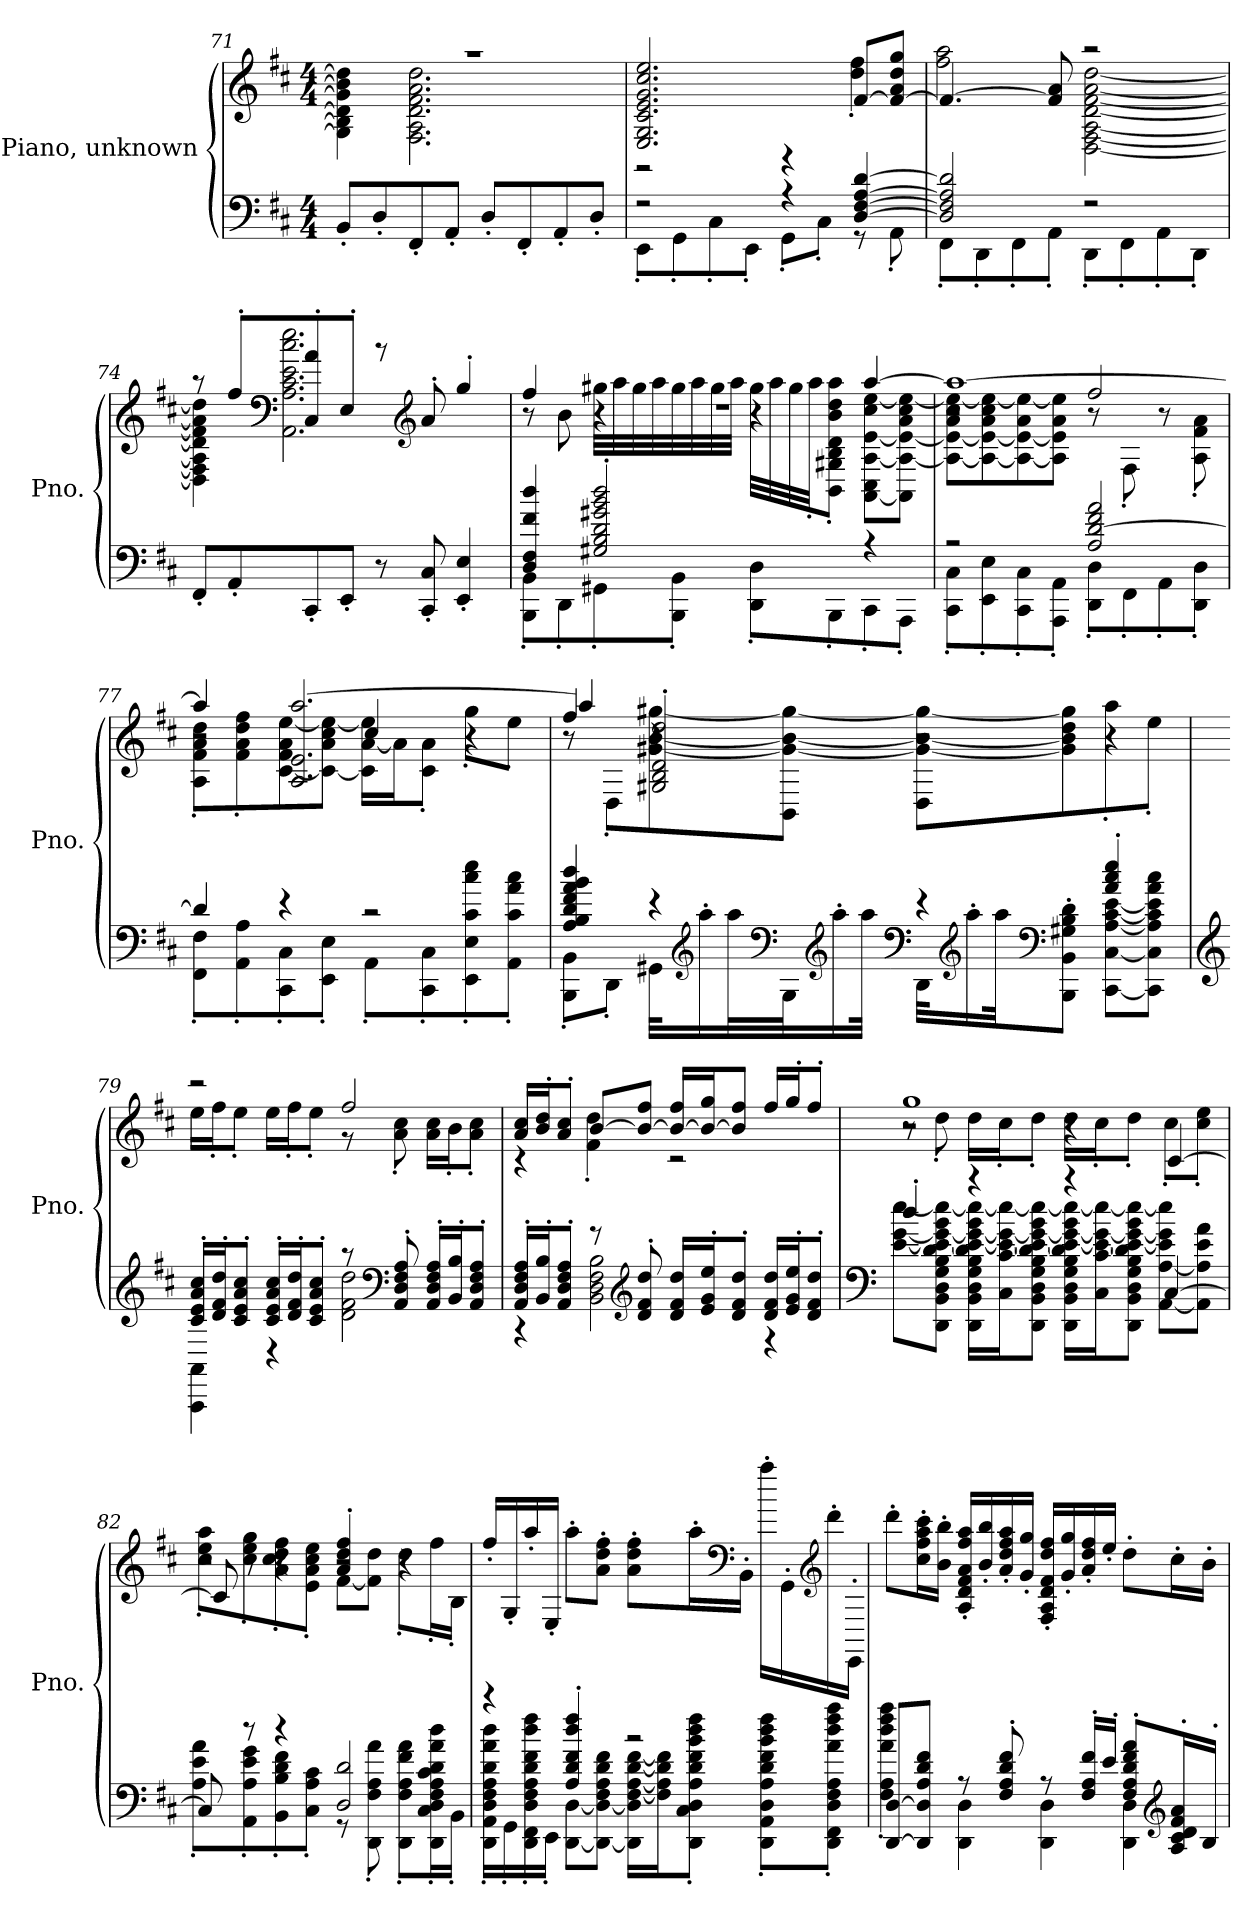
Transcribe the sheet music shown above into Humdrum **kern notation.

**kern	**kern
*part1	*part1
*staff2	*staff1
*I"Piano, unknown	*
*I'Pno.	*
!!LO:LB:g=z
*clefF4	*clefG2
*k[f#c#]	*k[f#c#]
*M4/4	*M4/4
=71	=71
*	*^
8BB'/L	1r	4G\] 4B\] 4d\] 4g\] 4b\] 4dd\]
8D'/	.	.
8FF#'/	.	2.F#\ 2.A\ 2.d\ 2.f#\ 2.a\ 2.dd\
8AA'/J	.	.
8D'/L	.	.
8FF#'/	.	.
8AA'/	.	.
8D'/J	.	.
=72	=72	=72
*^	*	*
2r	8EE'\L	2.E/ 2.G/ 2.c#/ 2.e/ 2.g/ 2.cc#/ 2.ee/	2r
.	8GG'\	.	.
.	8C#'\	.	.
.	8EE'\J	.	.
4r	8GG'\L	.	4r
.	8C#'\J	.	.
[4D/ [4F#/ [4A/ [4d/	8r	[8f#/L	4dd\' 4ff#\'
.	8AA'\	8f#/_ 8a/ 8dd/ 8gg/J	.
=73	=73	=73	=73
2D/] 2F#/] 2A/] 2d/]	8FF#'\L	4.f#/_	2ff#\ 2aa\
.	8DD'\	.	.
.	8FF#'\	.	.
.	8AA'\J	8f#/] 8a/	.
2r	8DD'\L	2r	[2D\ [2F#\ [2A\ [2d\ [2f#\ [2a\ [2dd\
.	8FF#'\	.	.
.	8AA'\	.	.
.	8DD'\J	.	.
*v	*v	*	*
=74	=74	=74
8FF#'/L	8r	4D\] 4F#\] 4A\] 4d\] 4f#\] 4a\] 4dd\]
8AA'/	8ff#'/L	.
*	*clefF4	*
8CC#'/	8C#/' 8a/'	2.AA\ 2.A\ 2.c#\ 2.e\ 2.cc#\ 2.ee\
8EE'/J	8E'/J	.
8r	8r	.
*	*clefG2	*
8CC#/' 8C#/'	8a'/	.
4EE/' 4E/'	4gg'/	.
!!LO:PB:g=z
=75	=75	=75
*^	*	*^
4D/ 4F#/ 4f#/ 4dd/	8BBB\' 8BB\'L	1r	8r	4ff#/
.	8DD'\	.	8b\	.
2G#X/' 2B/' 2d/' 2g#X/' 2b/' 2dd/'	8GG#X'\	.	32gg#X\LLL	4r
.	.	.	32aa\	.
.	.	.	32gg#\	.
.	.	.	32aa\	.
.	8BBB\' 8BB\'J	.	32gg#\	.
.	.	.	32aa\	.
.	.	.	32gg#\	.
.	.	.	32aa\JJJ	.
.	8DD\' 8D\'L	.	32gg#\LLL	4r
.	.	.	32aa\	.
.	.	.	32gg#\	.
.	.	.	32aa'\JJ	.
.	8BBB'\	.	8BB\' 8G#X\' 8B\' 8d\' 8b\' 8dd\' 8aa\'J	.
4r	8CC#'\	.	[8AA\ 8C#\ [8A\ [8e\ 8cc#\ [8ee\L	[4aa/
.	8AAA'\J	.	8AA\] 8A\_ 8e\_ 8a\ 8cc#\ 8ee\_J	.
=76	=76	=76	=76	=76
2r	8CC#\' 8C#\'L	2r	8A\_ 8e\_ 8a\ 8cc#\ 8ee\_L	1aa_
.	8EE\' 8E\'	.	8A\_ 8e\_ 8a\ 8cc#\ 8ee\_	.
.	8CC#\' 8C#\'	.	8A\_ 8e\_ 8a\ 8ee\_	.
.	8AAA\' 8AA\'J	.	8A\] 8e\] 8a\ 8ee\]J	.
2A/ [2d/ 2f#/ 2a/	8DD\' 8D\'L	2ff#/	8r	.
.	8FF#'\	.	8F#'\	.
.	8AA'\	.	8r	.
.	8DD\' 8D\'J	.	8A\' 8f#\' 8a\'	.
=77	=77	=77	=77	=77
4d/]	8FF#\' 8F#\'L	2r	8A\' 8f#\' 8a\' 8dd\'L	4aa/]
.	8AA\' 8A\'	.	8f#\' 8a\' 8dd\' 8ff#\'	.
4r	8CC#\' 8C#\'	.	[8c#\ 8f#\ 8a\ [8ee\	2.A/ 2.e/ [2.aa/
.	8EE\' 8E\'J	.	8c#\_ 8a\ 8cc#\ 8ee\_J	.
2r	8AA'\L	4cc#/	16c#\] [16a\ 16ee\]LL	.
.	.	.	16a\J]	.
.	8CC#\' 8C#\'	.	8c#\' 8a\'J	.
.	8EE\' 8E\' 8c#\' 8cc#\' 8ee\'	4r	8gg'\L	.
.	8AA\' 8c#\' 8a\' 8cc#\'J	.	8ee'\J	.
!!LO:LB:g=z	!!	!!
=78	=78	=78	=78	=78
4A/ 4B/ 4d/ 4f#/ 4a/ 4b/ 4dd/	8BBB\' 8BB\'L	4ff#/	8r	4aa/]
.	8DD'\J	.	8D'\L	.
4r	32GG#X\KLL	4r	[8g#X\ [8b\ [8gg#X\	2G#X/' 2B/' 2d/' 2dd/'
*clefG2	*	*	*	*
.	16aa'\	.	.	.
.	32aa\L	.	.	.
*clefF4	*	*	*	*
.	32BBB\J	.	8BB\ 8g#\_ 8b\_ 8gg#\_J	.
*clefG2	*	*	*	*
.	16aa'\	.	.	.
.	32aa\JJk	.	.	.
*clefF4	*	*	*	*
4r	32DD\KLL	2r	8D\ 8g#\_ 8b\_ 8gg#\_L	.
*clefG2	*	*	*	*
.	16aa'\	.	.	.
.	32aa\JK	.	.	.
*clefF4	*	*	*	*
.	8BBB\' 8BB\' 8G#X\' 8B\' 8d\'J	.	8g#\] 8b\] 8dd\ 8gg#\]	.
4a/' 4cc#/' 4ee/'	[8CC#\ [8C#\ [8A\ [8c#\ [8e\L	.	8aa'\	4r
.	8CC#\] 8C#\] 8A\] 8c#\] 8e\] 8a\ 8cc#\J	.	8ee'\J	.
*	*	*v	*v	*v
=79	=79	=79
*clefG2	*	*
*	*	*^
16c#/' 16e/' 16a/' 16cc#/'LL	4AAA\ 4AA\	2r	16ee\LL
16d/' 16f#/' 16dd/'J	.	.	16ff#'\J
8c#/' 8e/' 8a/' 8cc#/'J	.	.	8ee'\J
16c#/' 16e/' 16a/' 16cc#/'LL	4r	.	16ee\LL
16d/' 16f#/' 16dd/'J	.	.	16ff#'\J
8c#/' 8e/' 8a/' 8cc#/'J	.	.	8ee'\J
8r	2d\ 2f#\ 2dd\	2ff#/	8r
*clefF4	*	*	*
8AA/' 8D/' 8F#/' 8A/'	.	.	8a\' 8cc#\'
16AA/' 16D/' 16F#/' 16A/'LL	.	.	16a\ 16cc#\LL
16BB/' 16B/'J	.	.	16b'\J
8AA/' 8D/' 8F#/' 8A/'J	.	.	8a\' 8cc#\'J
!!LO:LB:g=z	!!
=80	=80	=80	=80
16AA/' 16D/' 16F#/' 16A/'LL	4r	16a/ 16cc#/LL	4r
16BB/' 16B/'J	.	16b/' 16dd/'J	.
8AA/' 8D/' 8F#/' 8A/'J	.	8a/' 8cc#/'J	.
8r	2BB\ 2D\ 2F#\ 2B\	[8b/L	4f#\' 4dd\'
*clefG2	*	*	*
8d/' 8f#/' 8dd/'	.	8b/_ 8ff#/J	.
16d/ 16f#/ 16dd/LL	.	16b/_ 16ff#/LL	2r
16e/' 16g/' 16ee/'J	.	16b/_ 16gg/J	.
8d/' 8f#/' 8dd/'J	.	8b/] 8ff#/J	.
16d/ 16f#/ 16dd/LL	4r	16ff#/LL	.
16e/' 16g/' 16ee/'J	.	16gg'/J	.
8d/' 8f#/' 8dd/'J	.	8ff#'/J	.
*	*	*v	*v
=81	=81	=81
*clefF4	*	*
*	*	*^
*	*	*	*^
4dd'/	[8e\ [8g\ [8ee\L	1gg	8r	2r
.	8DD\ 8BB\ 8D\ 8G\ 8B\ 8d\ 8e\_ 8g\_ 8b\ 8ee\_J	.	8dd'\	.
4r	16DD\ 16BB\ 16D\ 16G\ 16B\ 16d\ 16e\_ 16g\_ 16b\ 16ee\_LL	.	16dd\LL	.
.	16C#\ 16c#\ 16e\_ 16g\_ 16ee\_J	.	16cc#'\J	.
.	8DD\ 8BB\ 8D\ 8G\ 8B\ 8d\ 8e\_ 8g\_ 8b\ 8ee\_J	.	8dd'\J	.
4r	16DD\ 16BB\ 16D\ 16G\ 16B\ 16d\ 16e\_ 16g\_ 16b\ 16ee\_LL	.	16dd\LL	4r
.	16C#\ 16c#\ 16e\_ 16g\_ 16ee\_J	.	16cc#'\J	.
.	8DD\ 8BB\ 8D\ 8G\ 8B\ 8d\ 8e\_ 8g\_ 8b\ 8ee\_J	.	8dd'\J	.
[4C#/	[8AA\ [8A\ 8e\] 8g\] 8ee\]L	.	8cc#'\L	[4c#/
.	8AA\] 8A\] 8e\ 8a\J	.	8cc#\' 8ee\'J	.
!!LO:LB:g=z	!!	!!
=82	=82	=82	=82	=82
8C#/]	8A\' 8e\' 8a\'L	2r	8cc#\' 8ee\' 8aa\'L	8c#/]
8r	8AA\' 8A\' 8e\' 8g\'	.	8cc#\' 8ee\' 8gg\'	8r
4r	8BB\' 8B\' 8d\' 8f#\'	.	8a\' 8cc#\' 8dd\' 8ff#\'	4r
.	8C#\' 8A\' 8c#\'J	.	8e\' 8a\' 8cc#\' 8ee\'J	.
2D/ 2d/	8r	4a/' 4dd/' 4ff#/'	[8f#\L	2r
.	8DD\' 8F#\' 8A\' 8a\'	.	8f#\] 8dd\J	.
.	8DD\' 8F#\' 8A\' 8f#\' 8a\'L	4r	8dd'\L	.
.	16DD\' 16C#\' 16D\' 16F#\' 16A\' 16c#\' 16d\' 16a\' 16dd\'L	.	16ff#'\L	.
.	16BB'\JJ	.	16B'\JJ	.
*	*	*v	*v	*v
=83	=83	=83
4r	16DD\' 16AA\' 16D\' 16F#\' 16A\' 16d\' 16a\' 16dd\'LL	16ff#'/LL
.	16GG'\	16G'/
.	16DD\' 16FF#\' 16D\' 16F#\' 16A\' 16d\' 16f#\' 16dd\' 16ff#\'	16aa'/
.	16EE'\JJ	16E'/JJ
4A/' 4d/' 4f#/' 4dd/' 4ff#/'	[8DD\ [8D\L	8aa'\L
.	8DD\_ 8D\_ 8F#\ 8A\ 8d\ 8f#\J	8a\' 8dd\' 8ff#\'J
2r	16DD\] 16D\] [16F#\ [16A\ [16d\ [16f#\LL	8a\' 8dd\' 8ff#\'L
.	16F#\] 16A\] 16d\] 16f#\]J	.
.	8DD\' 8C#\' 8D\' 8A\' 8d\' 8f#\' 8b\' 8dd\' 8ff#\'J	16aa'\L
*	*	*clefF4
.	.	16BB'\JJ
.	8DD\' 8AA\' 8D\' 8A\' 8d\' 8f#\' 8b\' 8dd\' 8ff#\'L	16aa'\LL
.	.	16GG'\
*	*	*clefG2
.	8DD\' 8FF#\' 8D\' 8F#\' 8A\' 8a\' 8dd\' 8ff#\' 8aa\'J	16ddd'\
.	.	16EE'\JJ
!!LO:LB:g=z
=84	=84	=84
[8DD/ [8D/L	4F#\' 4A\' 4a\' 4dd\' 4ff#\' 4aa\'	8ddd'\L
8DD/] 8D/] 8A/ 8d/ 8f#/J	.	16cc#\' 16ff#\' 16aa\' 16ccc#\'L
.	.	16b\' 16bb\'JJ
8r	4DD\ 4D\	16A/' 16d/' 16f#/' 16a/' 16ff#/' 16aa/'LL
.	.	16b/' 16bb/'
8F#/' 8A/' 8d/' 8f#/'	.	16a/' 16dd/' 16ff#/' 16aa/'
.	.	16g/' 16gg/'JJ
8r	4DD\ 4D\	16F#/' 16A/' 16d/' 16f#/' 16dd/' 16ff#/'LL
.	.	16g/' 16gg/'
16F#/' 16A/' 16f#/'LL	.	16a/' 16dd/' 16ff#/'
16e'/JJ	.	16ee'/JJ
8F#/' 8A/' 8d/' 8f#/' 8a/'L	4DD\ 4D\	8dd'\L
*clefG2	*	*
16A/' 16c#/' 16d/' 16f#/' 16a/'L	.	16cc#'\L
16B'/JJ	.	16b'\JJ
*v	*v	*
=	=
*-	*-
